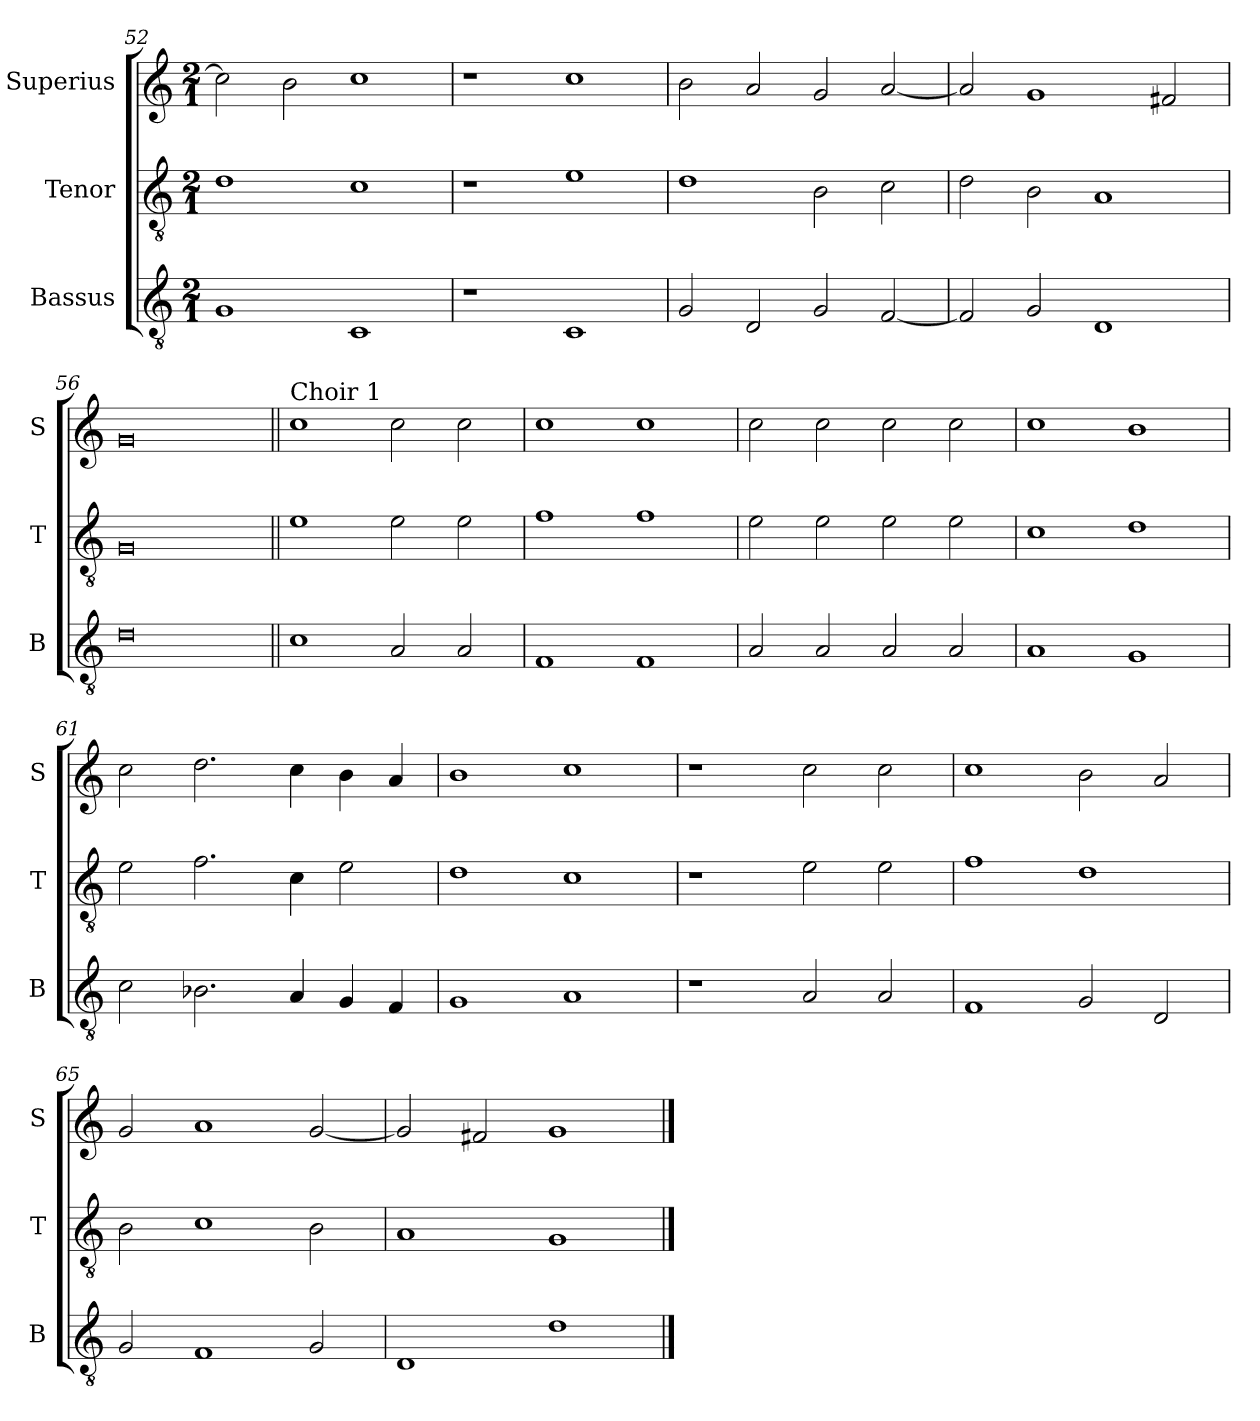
**kern	**kern	**kern
*part3	*part2	*part1
*staff3	*staff2	*staff1
*I"Bassus	*I"Tenor	*I"Superius
*I'B	*I'T	*I'S
*clefGv2	*clefGv2	*clefG2
*k[]	*k[]	*k[]
*M2/1	*M2/1	*M2/1
=52	=52	=52
1G	1d	2cc\]
.	.	2b\
1C	1c	1cc
=53	=53	=53
1r	1r	1r
1C	1e	1cc
=54	=54	=54
2G/	1d	2b\
2D/	.	2a/
2G/	2B\	2g/
[2F/	2c\	[2a/
=55	=55	=55
2F/]	2d\	2a/]
2G/	2B\	1g
1D	1A	.
.	.	2f#X/
=56	=56	=56
0d	0G	0g
=57||	=57||	=57||
!	!	!LO:TX:a:t=Choir 1
1c	1e	1cc
2A/	2e\	2cc\
2A/	2e\	2cc\
=58	=58	=58
1F	1f	1cc
1F	1f	1cc
=59	=59	=59
2A/	2e\	2cc\
2A/	2e\	2cc\
2A/	2e\	2cc\
2A/	2e\	2cc\
=60	=60	=60
1A	1c	1cc
1G	1d	1b
=61	=61	=61
2c\	2e\	2cc\
2.B-X\	2.f\	2.dd\
4A/	4c\	4cc\
4G/	2e\	4b\
4F/	.	4a/
=62	=62	=62
1G	1d	1b
1A	1c	1cc
=63	=63	=63
1r	1r	1r
2A/	2e\	2cc\
2A/	2e\	2cc\
=64	=64	=64
1F	1f	1cc
2G/	1d	2b\
2D/	.	2a/
=65	=65	=65
2G/	2B\	2g/
1F	1c	1a
2G/	2B\	[2g/
=66	=66	=66
1D	1A	2g/]
.	.	2f#X/
1d	1G	1g
==	==	==
*-	*-	*-
